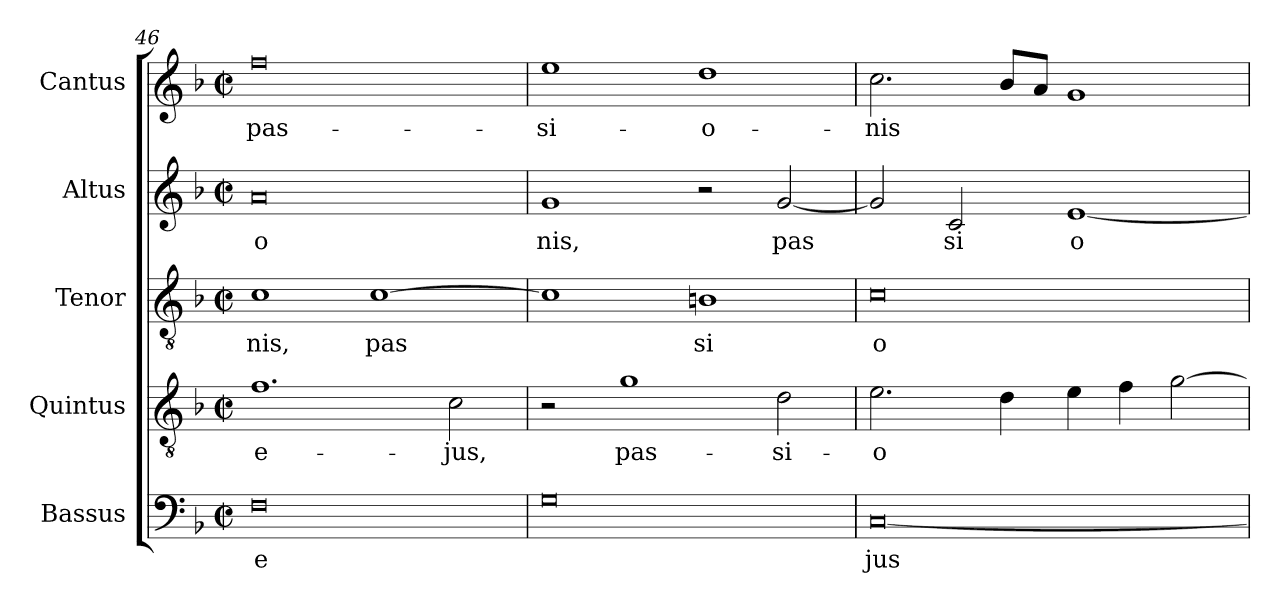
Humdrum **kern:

**kern	**text	**kern	**text	**kern	**text	**kern	**text	**kern	**text
*part5	*part5	*part4	*part4	*part3	*part3	*part2	*part2	*part1	*part1
*staff5	*staff5	*staff4	*staff4	*staff3	*staff3	*staff2	*staff2	*staff1	*staff1
*I"Bassus	*	*I"Quintus	*	*I"Tenor	*	*I"Altus	*	*I"Cantus	*
*clefF4	*	*clefGv2	*	*clefGv2	*	*clefG2	*	*clefG2	*
*k[b-]	*	*k[b-]	*	*k[b-]	*	*k[b-]	*	*k[b-]	*
*F:	*	*F:	*	*F:	*	*F:	*	*F:	*
*M2/2	*	*M2/2	*	*M2/2	*	*M2/2	*	*M2/2	*
*met(c|)	*	*met(c|)	*	*met(c|)	*	*met(c|)	*	*met(c|)	*
=46	=46	=46	=46	=46	=46	=46	=46	=46	=46
!	!LO:LY:b:cj	!	!LO:LY:b:cj	!	!LO:LY:b:cj	!	!LO:LY:b:cj	!	!LO:LY:b:cj
0F	e	1.f	e-	1c	nis,	0a	o	0ff	pas-
!	!	!	!	!	!LO:LY:b:cj	!	!	!	!
.	.	.	.	[>1c	pas	.	.	.	.
!	!	!	!LO:LY:b:cj	!	!	!	!	!	!
.	.	2c\	-jus,	.	.	.	.	.	.
=47	=47	=47	=47	=47	=47	=47	=47	=47	=47
!	!LO:LY:b:cj	!	!	!	!LO:LY:b:cj	!	!LO:LY:b:cj	!	!LO:LY:b:cj
0G	.	2r	.	1c]	.	1g	nis,	1ee	-si-
!	!	!	!LO:LY:b:cj	!	!	!	!	!	!
.	.	1g	pas-	.	.	.	.	.	.
!	!	!	!	!	!LO:LY:b:cj	!	!	!	!LO:LY:b:cj
.	.	.	.	1Bn	si	2r	.	1dd	-o-
!	!	!	!LO:LY:b:cj	!	!	!	!LO:LY:b:cj	!	!
.	.	2d\	-si-	.	.	[<2g/	pas	.	.
=48	=48	=48	=48	=48	=48	=48	=48	=48	=48
!	!LO:LY:b:cj	!	!LO:LY:b:cj	!	!LO:LY:b:cj	!	!LO:LY:b:cj	!	!LO:LY:b:cj
[>0C	jus	2.e\	-o-	0c	o	2g/]	.	2.cc\	-nis
!	!	!	!	!	!	!	!LO:LY:b:cj	!	!
.	.	.	.	.	.	2c/	si	.	.
!	!	!	!LO:LY:b:cj	!	!	!	!	!	!LO:LY:b:cj
.	.	4d\	--	.	.	.	.	8b-/L	.
!	!	!	!	!	!	!	!	!	!LO:LY:b:cj
.	.	.	.	.	.	.	.	8a/J	.
!	!	!	!LO:LY:b:cj	!	!	!	!LO:LY:b:cj	!	!LO:LY:b:cj
.	.	4e\	--	.	.	[>1e	o	1g	.
!	!	!	!LO:LY:b:cj	!	!	!	!	!	!
.	.	4f\	--	.	.	.	.	.	.
!	!	!	!LO:LY:b:cj	!	!	!	!	!	!
.	.	[>2g\	--	.	.	.	.	.	.
=	=	=	=	=	=	=	=	=	=
*-	*-	*-	*-	*-	*-	*-	*-	*-	*-
